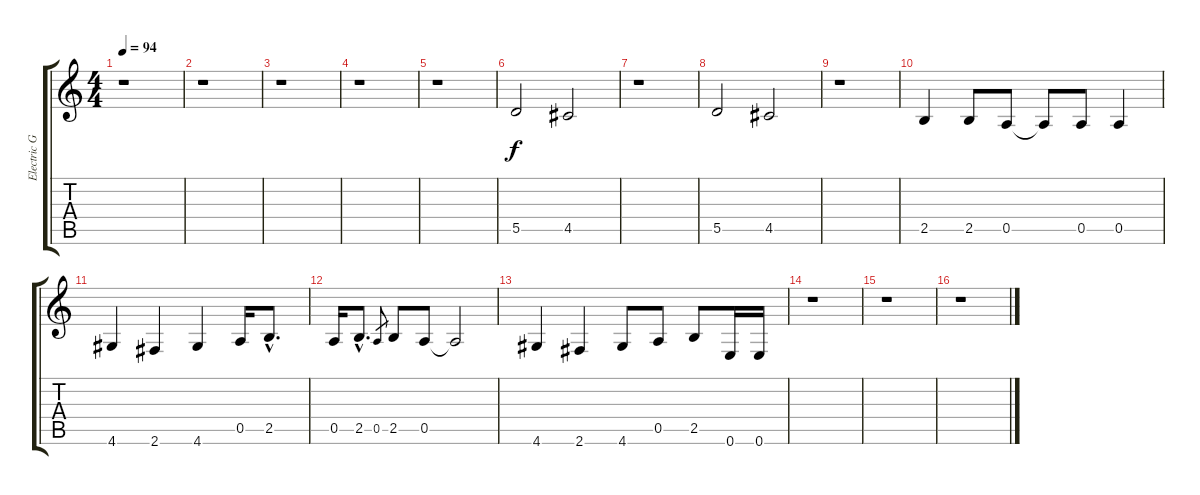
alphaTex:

\track ("Electric Guitar Fills" "Electric G") {instrument distortionguitar}
\staff {score tabs}
\tuning (E4 B3 G3 D3 A2 E2) {hide}
\ts (4 4)
\tempo 94
\clef g2
\ks c
r.1{dy f} |
r.1 |
r.1 |
r.1 |
r.1 |
5.5.2 4.5.2 |
r.1 |
5.5.2 4.5.2 |
r.1 |
2.5.4 2.5.8 0.5.8 0.5{t}.8 0.5.8 0.5.4 |
4.6.4 2.6.4 4.6.4 0.5.16 2.5{hac}.8{d} |
0.5.16 2.5{hac}.8{d} 0.5.8{gr} 2.5.8 0.5.8 0.5{t}.2 |
4.6.4 2.6.4 4.6.8 0.5.8 2.5.8 0.6.16 0.6.16 |
r.1 |
r.1 |
r.1
